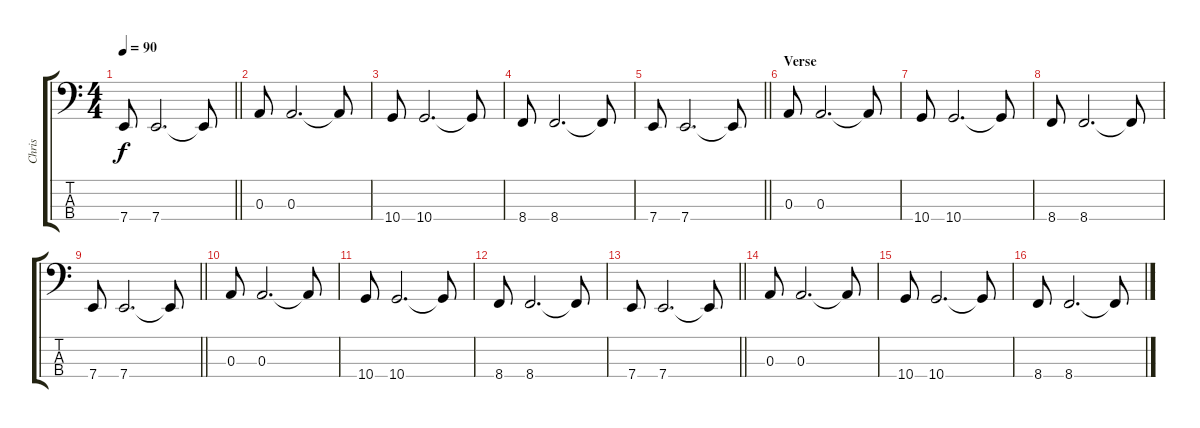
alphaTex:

\track ("Chris" "Chris") {instrument electricbassfinger}
\staff {score tabs}
\tuning (G2 D2 A1 A0) {hide}
\ts (4 4)
\tempo 90
\clef f4
\barLineRight lightlight
\ks c
7.4.8{dy f} 7.4.2{d} 7.4{t}.8 |
0.3.8 0.3.2{d} 0.3{t}.8 |
10.4.8 10.4.2{d} 10.4{t}.8 |
8.4.8 8.4.2{d} 8.4{t}.8 |
\barLineRight lightlight
7.4.8 7.4.2{d} 7.4{t}.8 |
\section ("" "Verse")
0.3.8 0.3.2{d} 0.3{t}.8 |
10.4.8 10.4.2{d} 10.4{t}.8 |
8.4.8 8.4.2{d} 8.4{t}.8 |
\barLineRight lightlight
7.4.8 7.4.2{d} 7.4{t}.8 |
0.3.8 0.3.2{d} 0.3{t}.8 |
10.4.8 10.4.2{d} 10.4{t}.8 |
8.4.8 8.4.2{d} 8.4{t}.8 |
\barLineRight lightlight
7.4.8 7.4.2{d} 7.4{t}.8 |
0.3.8 0.3.2{d} 0.3{t}.8 |
10.4.8 10.4.2{d} 10.4{t}.8 |
8.4.8 8.4.2{d} 8.4{t}.8
